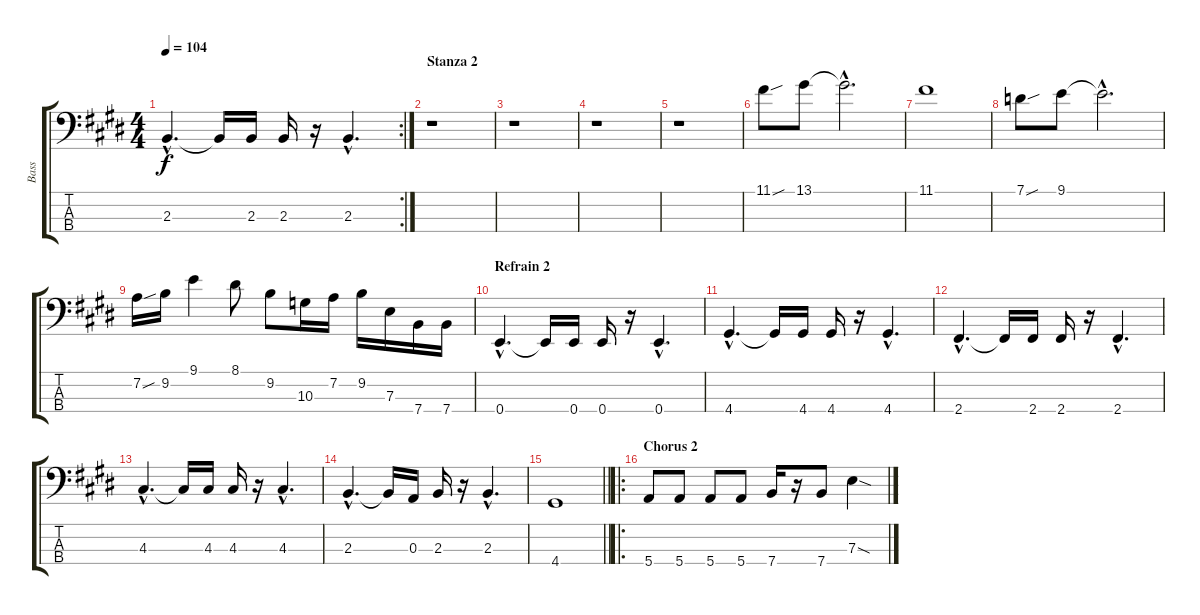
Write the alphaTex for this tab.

\track ("Bass" "Bass") {instrument electricbassfinger}
\staff {score tabs}
\tuning (G2 D2 A1 E1) {hide}
\rc 2
\ts (4 4)
\tempo 104
\clef f4
\ks e
2.3{hac}.4{d dy f} 2.3{t}.16 2.3.16 2.3.16 r.16 2.3{hac}.4{d} |
\section ("" "Stanza 2")
r.1 |
r.1 |
r.1 |
r.1 |
11.1{sou}.8 13.1.8 13.1{hac t}.2{d} |
11.1.1 |
7.1{sou}.8 9.1.8 9.1{hac t}.2{d} |
7.2{sou}.16 9.2.16 9.1.4 8.1.8 9.2.8 10.3.16 7.2.16 9.2.16 7.3.16 7.4.16 7.4.16 |
\section ("" "Refrain 2")
0.4{hac}.4{d} 0.4{t}.16 0.4.16 0.4.16 r.16 0.4{hac}.4{d} |
4.4{hac}.4{d} 4.4{t}.16 4.4.16 4.4.16 r.16 4.4{hac}.4{d} |
2.4{hac}.4{d} 2.4{t}.16 2.4.16 2.4.16 r.16 2.4{hac}.4{d} |
4.3{hac}.4{d} 4.3{t}.16 4.3.16 4.3.16 r.16 4.3{hac}.4{d} |
2.3{hac}.4{d} 2.3{t}.16 0.3.16 2.3.16 r.16 2.3{hac}.4{d} |
\barLineRight lightlight
4.4.1 |
\ro
\section ("" "Chorus 2")
5.4.8 5.4.8 5.4.8 5.4.8 7.4.16 r.16 7.4.8 7.3{sod}.4
